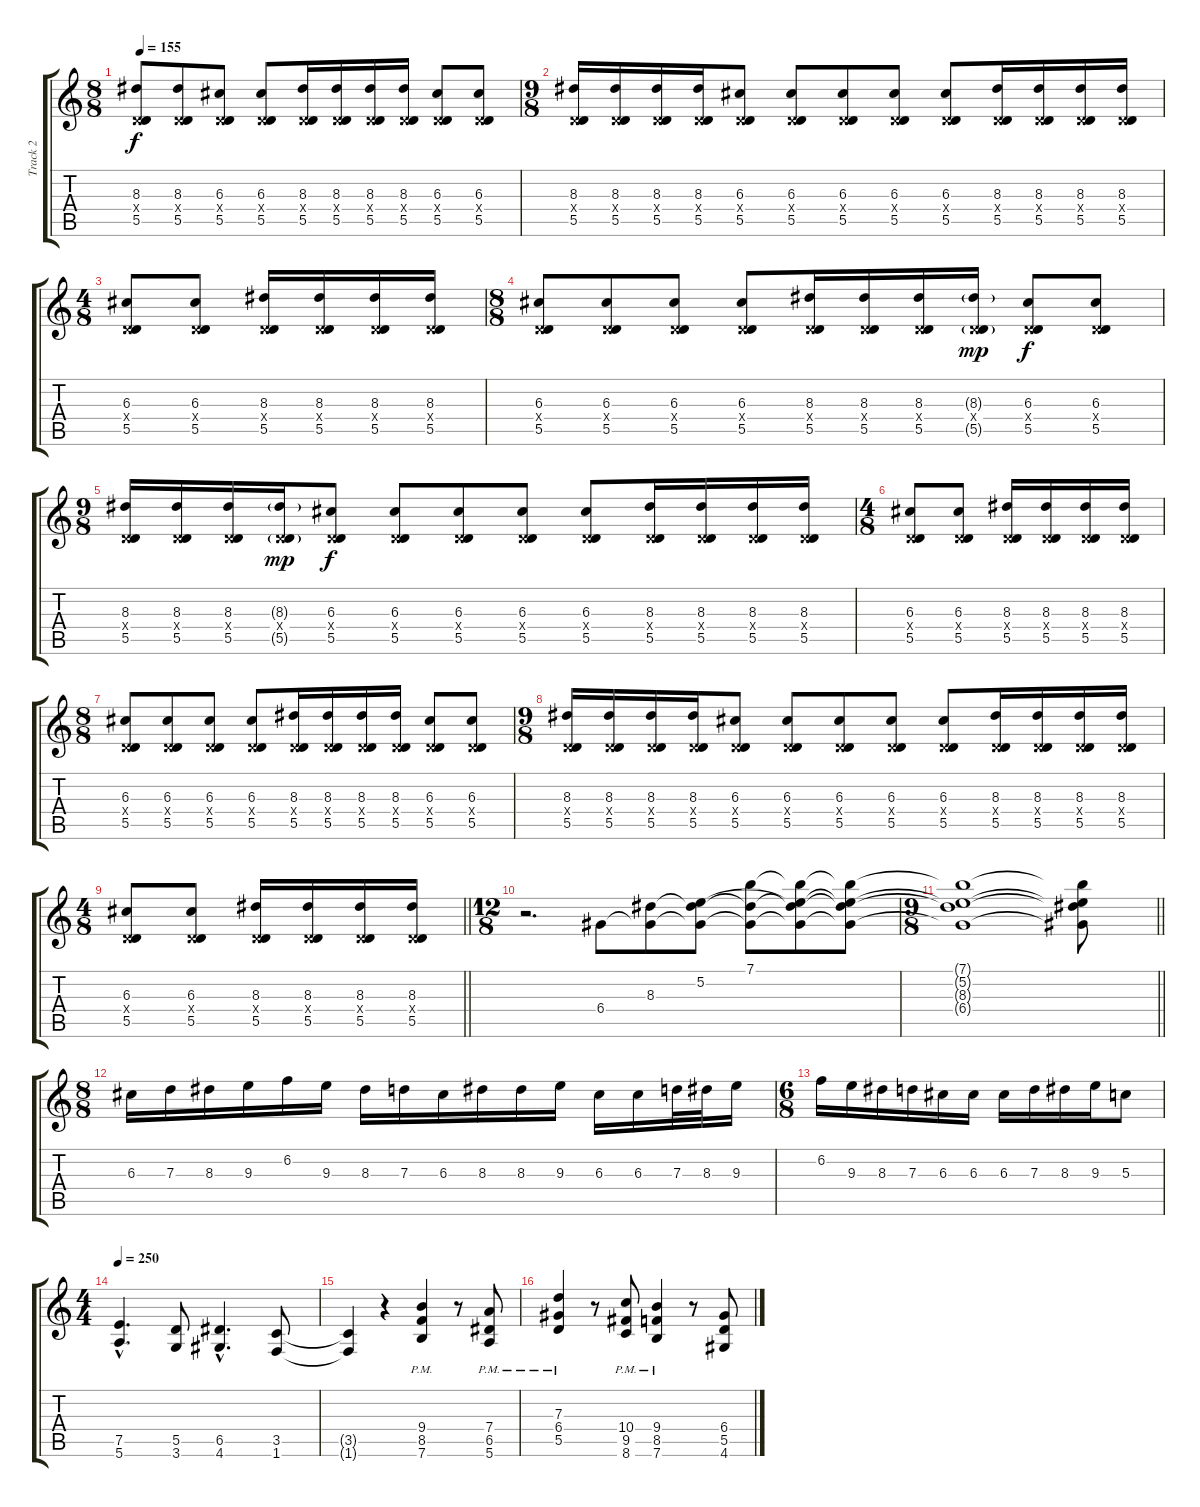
\track ("Track 2" "Track 2") {instrument distortionguitar}
\staff {score tabs}
\tuning (E4 B3 G3 D3 A2 E2) {hide}
\ts (8 8)
\tempo 155
\clef g2
\ks c
(8.3 0.4{x} 5.5).8{dy f instrument electricguitarjazz} (8.3 0.4{x} 5.5).8 (6.3 0.4{x} 5.5).8 (6.3 0.4{x} 5.5).8 (8.3 0.4{x} 5.5).16 (8.3 0.4{x} 5.5).16 (8.3 0.4{x} 5.5).16 (8.3 0.4{x} 5.5).16 (6.3 0.4{x} 5.5).8 (6.3 0.4{x} 5.5).8 |
\ts (9 8)
(8.3 0.4{x} 5.5).16 (8.3 0.4{x} 5.5).16 (8.3 0.4{x} 5.5).16 (8.3 0.4{x} 5.5).16 (6.3 0.4{x} 5.5).8 (6.3 0.4{x} 5.5).8 (6.3 0.4{x} 5.5).8 (6.3 0.4{x} 5.5).8 (6.3 0.4{x} 5.5).8 (8.3 0.4{x} 5.5).16 (8.3 0.4{x} 5.5).16 (8.3 0.4{x} 5.5).16 (8.3 0.4{x} 5.5).16 |
\ts (4 8)
(6.3 0.4{x} 5.5).8 (6.3 0.4{x} 5.5).8 (8.3 0.4{x} 5.5).16 (8.3 0.4{x} 5.5).16 (8.3 0.4{x} 5.5).16 (8.3 0.4{x} 5.5).16 |
\ts (8 8)
(6.3 0.4{x} 5.5).8{instrument distortionguitar} (6.3 0.4{x} 5.5).8 (6.3 0.4{x} 5.5).8 (6.3 0.4{x} 5.5).8 (8.3 0.4{x} 5.5).16 (8.3 0.4{x} 5.5).16 (8.3 0.4{x} 5.5).16 (8.3{g} 0.4{x} 5.5{g}).16{dy mp} (6.3 0.4{x} 5.5).8{dy f} (6.3 0.4{x} 5.5).8 |
\ts (9 8)
(8.3 0.4{x} 5.5).16 (8.3 0.4{x} 5.5).16 (8.3 0.4{x} 5.5).16 (8.3{g} 0.4{x} 5.5{g}).16{dy mp} (6.3 0.4{x} 5.5).8{dy f} (6.3 0.4{x} 5.5).8 (6.3 0.4{x} 5.5).8 (6.3 0.4{x} 5.5).8 (6.3 0.4{x} 5.5).8 (8.3 0.4{x} 5.5).16 (8.3 0.4{x} 5.5).16 (8.3 0.4{x} 5.5).16 (8.3 0.4{x} 5.5).16 |
\ts (4 8)
(6.3 0.4{x} 5.5).8 (6.3 0.4{x} 5.5).8 (8.3 0.4{x} 5.5).16 (8.3 0.4{x} 5.5).16 (8.3 0.4{x} 5.5).16 (8.3 0.4{x} 5.5).16 |
\ts (8 8)
(6.3 0.4{x} 5.5).8 (6.3 0.4{x} 5.5).8 (6.3 0.4{x} 5.5).8 (6.3 0.4{x} 5.5).8 (8.3 0.4{x} 5.5).16 (8.3 0.4{x} 5.5).16 (8.3 0.4{x} 5.5).16 (8.3 0.4{x} 5.5).16 (6.3 0.4{x} 5.5).8 (6.3 0.4{x} 5.5).8 |
\ts (9 8)
(8.3 0.4{x} 5.5).16 (8.3 0.4{x} 5.5).16 (8.3 0.4{x} 5.5).16 (8.3 0.4{x} 5.5).16 (6.3 0.4{x} 5.5).8 (6.3 0.4{x} 5.5).8 (6.3 0.4{x} 5.5).8 (6.3 0.4{x} 5.5).8 (6.3 0.4{x} 5.5).8 (8.3 0.4{x} 5.5).16 (8.3 0.4{x} 5.5).16 (8.3 0.4{x} 5.5).16 (8.3 0.4{x} 5.5).16 |
\ts (4 8)
\barLineRight lightlight
(6.3 0.4{x} 5.5).8 (6.3 0.4{x} 5.5).8 (8.3 0.4{x} 5.5).16 (8.3 0.4{x} 5.5).16 (8.3 0.4{x} 5.5).16 (8.3 0.4{x} 5.5).16 |
\ts (12 8)
r.2{d instrument electricguitarjazz} 6.4.8 (8.3 6.4{t}).8 (5.2 8.3{t} 6.4{t}).8 (7.1 8.3{t} 6.4{t}).8 (7.1{t} 5.2{t} 8.3{t} 6.4{t}).8 (7.1{t} 5.2{t} 8.3{t} 6.4{t}).8 |
\ts (9 8)
\barLineRight lightlight
(7.1{t} 5.2{t} 8.3{t} 6.4{t}).1 (7.1{t} 5.2{t} 8.3{t} 6.4{t}).8 |
\ts (8 8)
6.3.16{instrument distortionguitar} 7.3.16 8.3.16 9.3.16 6.2.16 9.3.16 8.3.16 7.3.16 6.3.16 8.3.16 8.3.16 9.3.16 6.3.16 6.3.16 7.3.32 8.3.32 9.3.16 |
\ts (6 8)
6.2.16 9.3.16 8.3.16 7.3.16 6.3.16 6.3.16 6.3.16 7.3.16 8.3.16 9.3.16 5.3.8 |
\ts (4 4)
\tempo 250
(7.5{hac} 5.6{hac}).4{d} (5.5 3.6).8 (6.5{hac} 4.6{hac}).4{d} (3.5 1.6).8 |
(3.5{t} 1.6{t}).4 r.4 (9.4{pm} 8.5{pm} 7.6{pm}).4 r.8 (7.4{pm} 6.5{pm} 5.6{pm}).8 |
(7.3{pm} 6.4{pm} 5.5{pm}).4 r.8 (10.4{pm} 9.5{pm} 8.6{pm}).8 (9.4{pm} 8.5{pm} 7.6{pm}).4 r.8 (6.4 5.5 4.6).8
